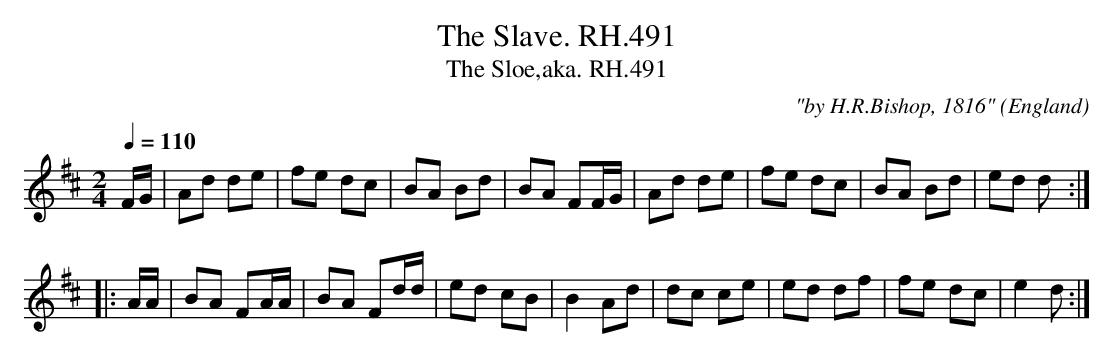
X:1
T:Slave. RH.491, The
T:Sloe,aka. RH.491, The
C:"by H.R.Bishop, 1816"
O:England
M:2/4
L:1/8
Q:1/4=110
K:D
F/G/|Ad de|fe dc|BA Bd|BA FF/G/|\
Ad de|fe dc|BA Bd|ed d:|
|:A/A/|BA FA/A/|BA Fd/d/|ed cB|B2 Ad|\
dc ce|ed df|fe dc|e2 d:|
